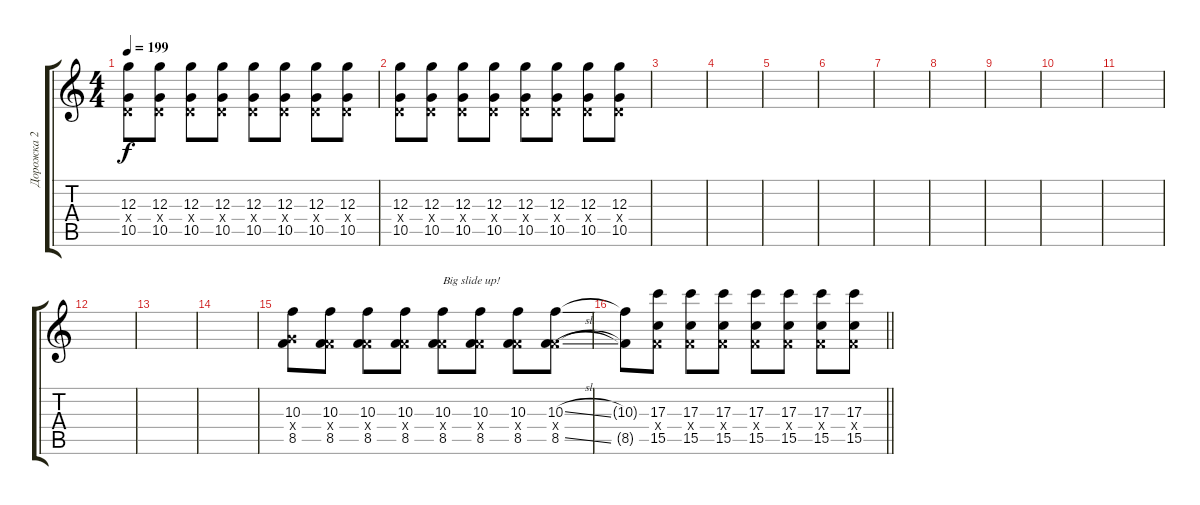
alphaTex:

\track ("Дорожка 2" "Дорожка 2") {instrument distortionguitar}
\staff {score tabs}
\tuning (E4 B3 G3 D3 A2 E2) {hide}
\ts (4 4)
\tempo 199
\clef g2
\ks c
(12.3 0.4{x} 10.5).8{dy f} (12.3 0.4{x} 10.5).8 (12.3 0.4{x} 10.5).8 (12.3 0.4{x} 10.5).8 (12.3 0.4{x} 10.5).8 (12.3 0.4{x} 10.5).8 (12.3 0.4{x} 10.5).8 (12.3 0.4{x} 10.5).8 |
(12.3 0.4{x} 10.5).8 (12.3 0.4{x} 10.5).8 (12.3 0.4{x} 10.5).8 (12.3 0.4{x} 10.5).8 (12.3 0.4{x} 10.5).8 (12.3 0.4{x} 10.5).8 (12.3 0.4{x} 10.5).8 (12.3 0.4{x} 10.5).8 |
|
|
|
|
|
|
|
|
|
|
|
|
(10.3 5.4{x} 8.5).8 (10.3 3.4{x} 8.5).8 (10.3 3.4{x} 8.5).8 (10.3 3.4{x} 8.5).8 (10.3 3.4{x} 8.5).8{txt "Big slide up!"} (10.3 3.4{x} 8.5).8 (10.3 3.4{x} 8.5).8 (10.3{sl} 3.4{x} 8.5{sl}).8 |
\barLineRight lightlight
(10.3{t} 8.5{t}).8 (17.3 3.4{x} 15.5).8 (17.3 3.4{x} 15.5).8 (17.3 3.4{x} 15.5).8 (17.3 3.4{x} 15.5).8 (17.3 3.4{x} 15.5).8 (17.3 3.4{x} 15.5).8 (17.3 3.4{x} 15.5).8
